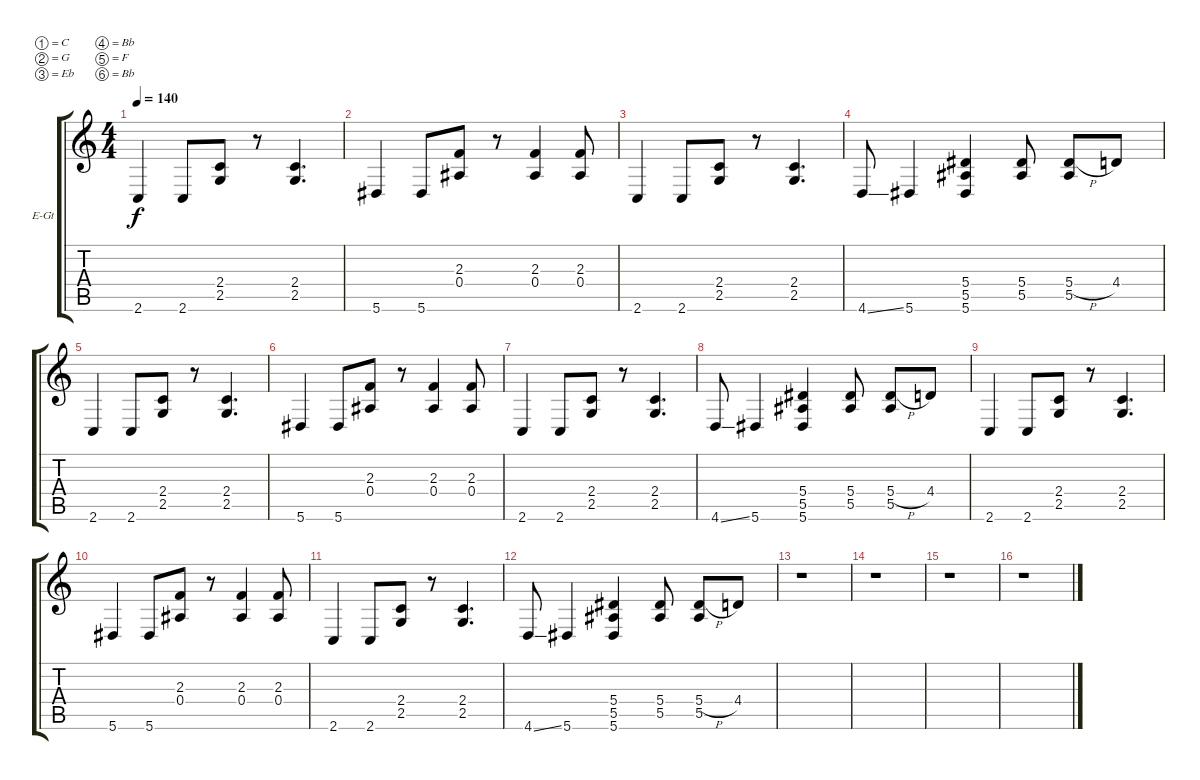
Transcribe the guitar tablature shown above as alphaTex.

\bracketExtendMode groupsimilarinstruments
\firstSystemTrackNameOrientation horizontal
\otherSystemsTrackNameOrientation horizontal
\track ("Клин" "E-Gt") {instrument electricguitarjazz}
\staff {score tabs}
\tuning (C4 G3 Eb3 Bb2 F2 Bb1)
\ts (4 4)
\tempo 140
\clef g2
\ks c
2.6.4{dy f} 2.6.8 (2.4 2.5).8 r.8 (2.4 2.5).4{d} |
5.6.4 5.6.8 (2.3 0.4).8 r.8 (2.3 0.4).4 (2.3 0.4).8 |
2.6.4 2.6.8 (2.4 2.5).8 r.8 (2.4 2.5).4{d} |
4.6{ss}.8 5.6.4 (5.4 5.5 5.6).4 (5.4 5.5).8 (5.4{h} 5.5).8 4.4.8 |
2.6.4 2.6.8 (2.4 2.5).8 r.8 (2.4 2.5).4{d} |
5.6.4 5.6.8 (2.3 0.4).8 r.8 (2.3 0.4).4 (2.3 0.4).8 |
2.6.4 2.6.8 (2.4 2.5).8 r.8 (2.4 2.5).4{d} |
4.6{ss}.8 5.6.4 (5.4 5.5 5.6).4 (5.4 5.5).8 (5.4{h} 5.5).8 4.4.8 |
2.6.4 2.6.8 (2.4 2.5).8 r.8 (2.4 2.5).4{d} |
5.6.4 5.6.8 (2.3 0.4).8 r.8 (2.3 0.4).4 (2.3 0.4).8 |
2.6.4 2.6.8 (2.4 2.5).8 r.8 (2.4 2.5).4{d} |
4.6{ss}.8 5.6.4 (5.4 5.5 5.6).4 (5.4 5.5).8 (5.4{h} 5.5).8 4.4.8 |
r.1 |
r.1 |
r.1 |
r.1
